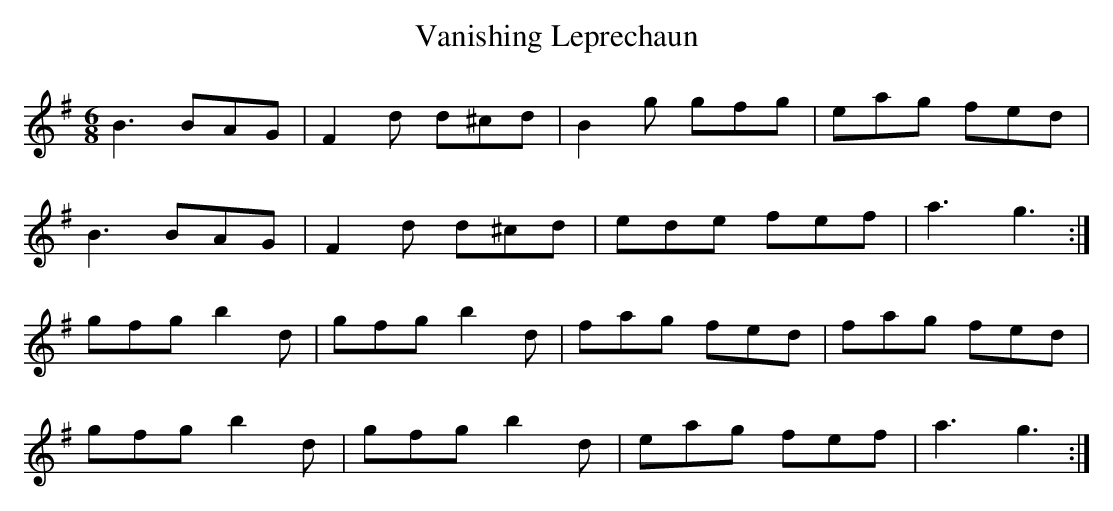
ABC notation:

X:1
T:Vanishing Leprechaun
M:6/8
L:1/8
K:G
B3 BAG|F2d d^cd|B2g gfg|eag fed|
B3 BAG|F2d d^cd|ede fef|a3 g3 :|
gfg b2d|gfg b2d|fag fed|fag fed|
gfg b2d|gfg b2d|eag fef|a3 g3 :|
